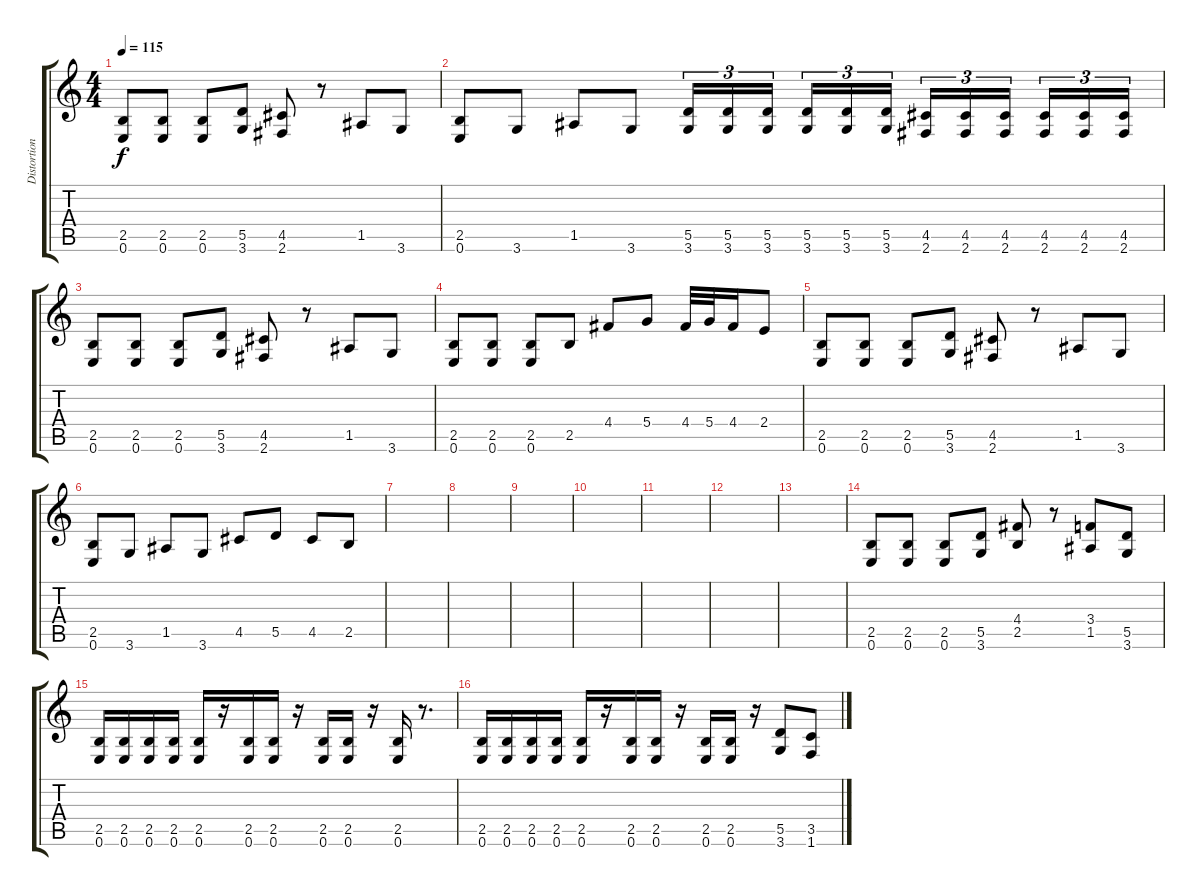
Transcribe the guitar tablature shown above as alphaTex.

\track ("Distortion Guitar" "Distortion") {instrument distortionguitar}
\staff {score tabs}
\tuning (E4 B3 G3 D3 A2 E2) {hide}
\ts (4 4)
\tempo 115
\clef g2
\ks c
(2.5 0.6).8{dy f} (2.5 0.6).8 (2.5 0.6).8 (5.5 3.6).8 (4.5 2.6).8 r.8 1.5.8 3.6.8 |
(2.5 0.6).8 3.6.8 1.5.8 3.6.8 (5.5 3.6).16{tu (3 2)} (5.5 3.6).16{tu (3 2)} (5.5 3.6).16{tu (3 2) beam splitsecondary} (5.5 3.6).16{tu (3 2)} (5.5 3.6).16{tu (3 2)} (5.5 3.6).16{tu (3 2)} (4.5 2.6).16{tu (3 2)} (4.5 2.6).16{tu (3 2)} (4.5 2.6).16{tu (3 2) beam splitsecondary} (4.5 2.6).16{tu (3 2)} (4.5 2.6).16{tu (3 2)} (4.5 2.6).16{tu (3 2)} |
(2.5 0.6).8 (2.5 0.6).8 (2.5 0.6).8 (5.5 3.6).8 (4.5 2.6).8 r.8 1.5.8 3.6.8 |
(2.5 0.6).8 (2.5 0.6).8 (2.5 0.6).8 2.5.8 4.4.8 5.4.8 4.4.32 5.4.32 4.4.16 2.4.8 |
(2.5 0.6).8 (2.5 0.6).8 (2.5 0.6).8 (5.5 3.6).8 (4.5 2.6).8 r.8 1.5.8 3.6.8 |
(2.5 0.6).8 3.6.8 1.5.8 3.6.8 4.5.8 5.5.8 4.5.8 2.5.8 |
|
|
|
|
|
|
|
(2.5 0.6).8 (2.5 0.6).8 (2.5 0.6).8 (5.5 3.6).8 (4.4 2.5).8 r.8 (3.4 1.5).8 (5.5 3.6).8 |
(2.5 0.6).16 (2.5 0.6).16 (2.5 0.6).16 (2.5 0.6).16 (2.5 0.6).16 r.16 (2.5 0.6).16 (2.5 0.6).16 r.16 (2.5 0.6).16 (2.5 0.6).16 r.16 (2.5 0.6).16 r.8{d} |
(2.5 0.6).16 (2.5 0.6).16 (2.5 0.6).16 (2.5 0.6).16 (2.5 0.6).16 r.16 (2.5 0.6).16 (2.5 0.6).16 r.16 (2.5 0.6).16 (2.5 0.6).16 r.16 (5.5 3.6).8 (3.5 1.6).8
